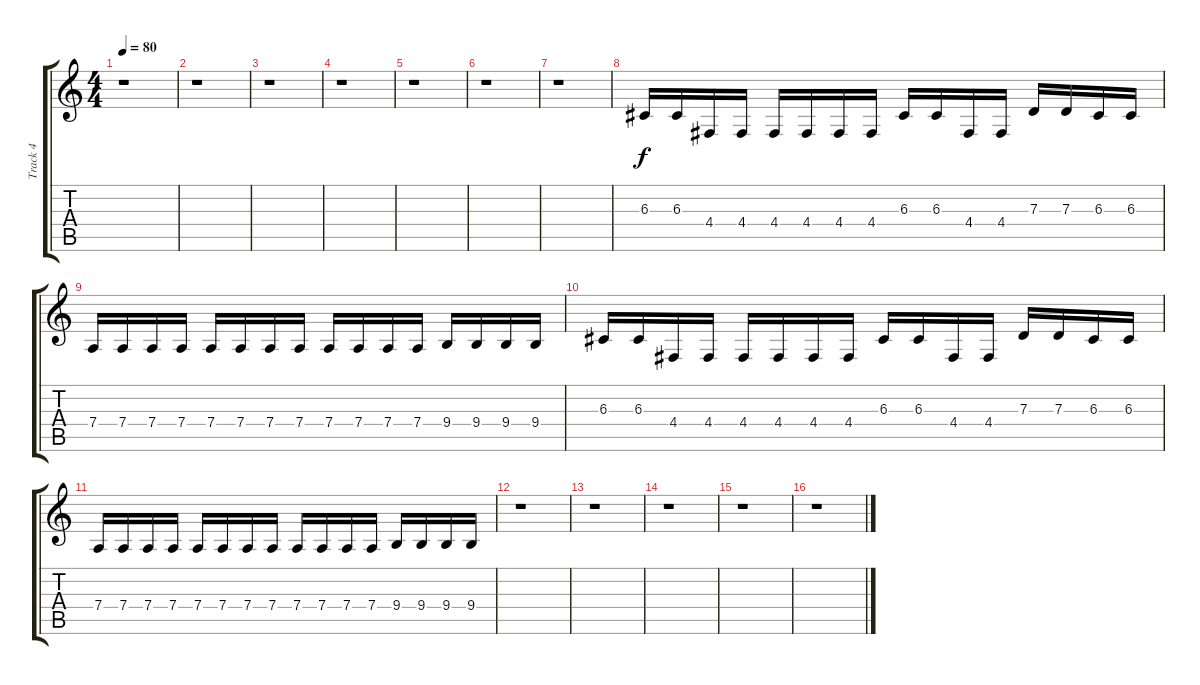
\track ("Track 4" "Track 4") {instrument synthvoice}
\staff {score tabs}
\tuning (E4 B3 G3 D3 A2 E2) {hide}
\ts (4 4)
\tempo 80
\clef g2
\ks c
r.1{dy f} |
r.1 |
r.1 |
r.1 |
r.1 |
r.1 |
r.1 |
6.3.16 6.3.16 4.4.16 4.4.16 4.4.16 4.4.16 4.4.16 4.4.16 6.3.16 6.3.16 4.4.16 4.4.16 7.3.16 7.3.16 6.3.16 6.3.16 |
7.4.16 7.4.16 7.4.16 7.4.16 7.4.16 7.4.16 7.4.16 7.4.16 7.4.16 7.4.16 7.4.16 7.4.16 9.4.16 9.4.16 9.4.16 9.4.16 |
6.3.16 6.3.16 4.4.16 4.4.16 4.4.16 4.4.16 4.4.16 4.4.16 6.3.16 6.3.16 4.4.16 4.4.16 7.3.16 7.3.16 6.3.16 6.3.16 |
7.4.16 7.4.16 7.4.16 7.4.16 7.4.16 7.4.16 7.4.16 7.4.16 7.4.16 7.4.16 7.4.16 7.4.16 9.4.16 9.4.16 9.4.16 9.4.16 |
r.1 |
r.1 |
r.1 |
r.1 |
r.1
